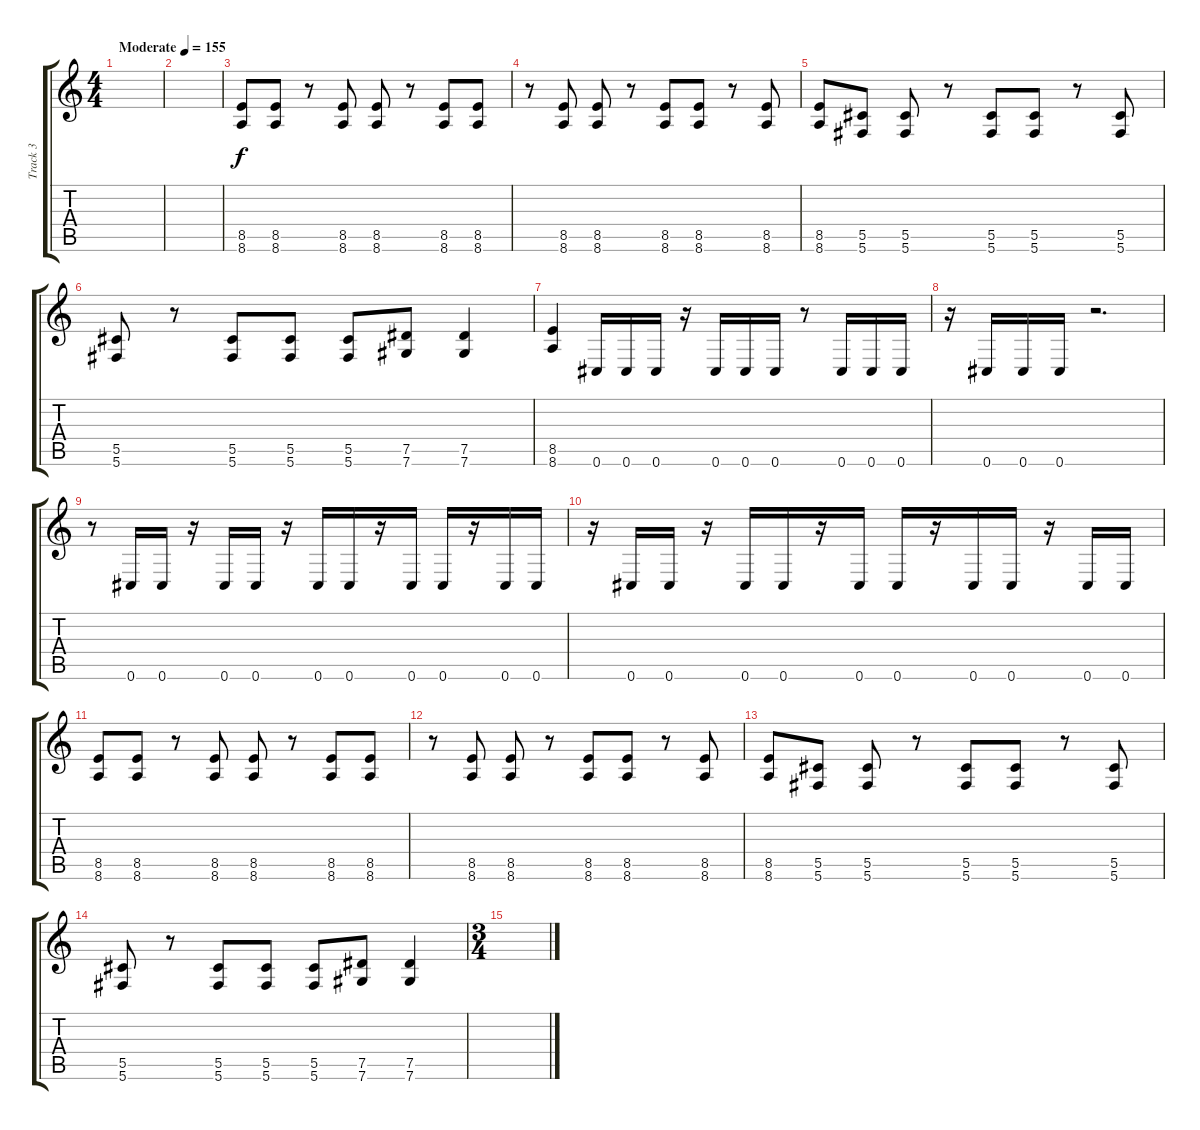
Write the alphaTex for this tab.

\track ("Track 3" "Track 3") {instrument distortionguitar}
\staff {score tabs}
\tuning (Eb4 Bb3 Gb3 Db3 Ab2 Db2) {hide}
\ts (4 4)
\tempo (155 "Moderate")
\clef g2
\ks c
|
|
(8.5 8.6).8 (8.5 8.6).8 r.8 (8.5 8.6).8 (8.5 8.6).8 r.8 (8.5 8.6).8 (8.5 8.6).8 |
r.8 (8.5 8.6).8 (8.5 8.6).8 r.8 (8.5 8.6).8 (8.5 8.6).8 r.8 (8.5 8.6).8 |
(8.5 8.6).8 (5.5 5.6).8 (5.5 5.6).8 r.8 (5.5 5.6).8 (5.5 5.6).8 r.8 (5.5 5.6).8 |
(5.5 5.6).8 r.8 (5.5 5.6).8 (5.5 5.6).8 (5.5 5.6).8 (7.5 7.6).8 (7.5 7.6).4 |
(8.5 8.6).4 0.6.16 0.6.16 0.6.16 r.16 0.6.16 0.6.16 0.6.16 r.8 0.6.16 0.6.16 0.6.16 |
r.16 0.6.16 0.6.16 0.6.16 r.2{d} |
r.8 0.6.16 0.6.16 r.16 0.6.16 0.6.16 r.16 0.6.16 0.6.16 r.16 0.6.16 0.6.16 r.16 0.6.16 0.6.16 |
r.16 0.6.16 0.6.16 r.16 0.6.16 0.6.16 r.16 0.6.16 0.6.16 r.16 0.6.16 0.6.16 r.16 0.6.16 0.6.16 |
(8.5 8.6).8 (8.5 8.6).8 r.8 (8.5 8.6).8 (8.5 8.6).8 r.8 (8.5 8.6).8 (8.5 8.6).8 |
r.8 (8.5 8.6).8 (8.5 8.6).8 r.8 (8.5 8.6).8 (8.5 8.6).8 r.8 (8.5 8.6).8 |
(8.5 8.6).8 (5.5 5.6).8 (5.5 5.6).8 r.8 (5.5 5.6).8 (5.5 5.6).8 r.8 (5.5 5.6).8 |
(5.5 5.6).8 r.8 (5.5 5.6).8 (5.5 5.6).8 (5.5 5.6).8 (7.5 7.6).8 (7.5 7.6).4 |
\ts (3 4)
